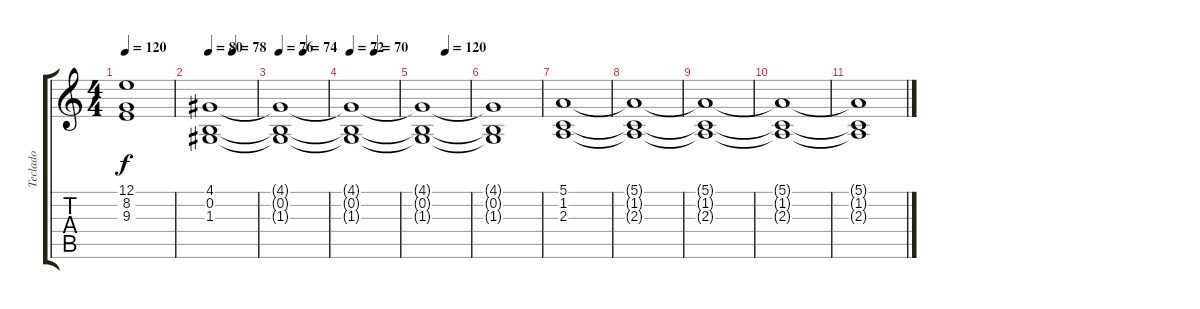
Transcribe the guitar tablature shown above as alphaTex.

\track ("Teclado" "Teclado") {instrument choiraahs}
\staff {score tabs}
\tuning (E4 B3 G3 D3 A2 E2) {hide}
\ts (4 4)
\tempo 120
\clef g2
\ks c
(12.1{t} 8.2{t} 9.3{t}).1{dy f} |
\tempo 80
\tempo (78 0.5)
(4.1 0.2 1.3).1 |
\tempo 76
\tempo (74 0.5)
(4.1{t} 0.2{t} 1.3{t}).1 |
\tempo 72
\tempo (70 0.5)
(4.1{t} 0.2{t} 1.3{t}).1 |
\tempo (120 0.5)
(4.1{t} 0.2{t} 1.3{t}).1 |
(4.1{t} 0.2{t} 1.3{t}).1 |
(5.1 1.2 2.3).1 |
(5.1{t} 1.2{t} 2.3{t}).1 |
(5.1{t} 1.2{t} 2.3{t}).1 |
(5.1{t} 1.2{t} 2.3{t}).1 |
(5.1{t} 1.2{t} 2.3{t}).1
